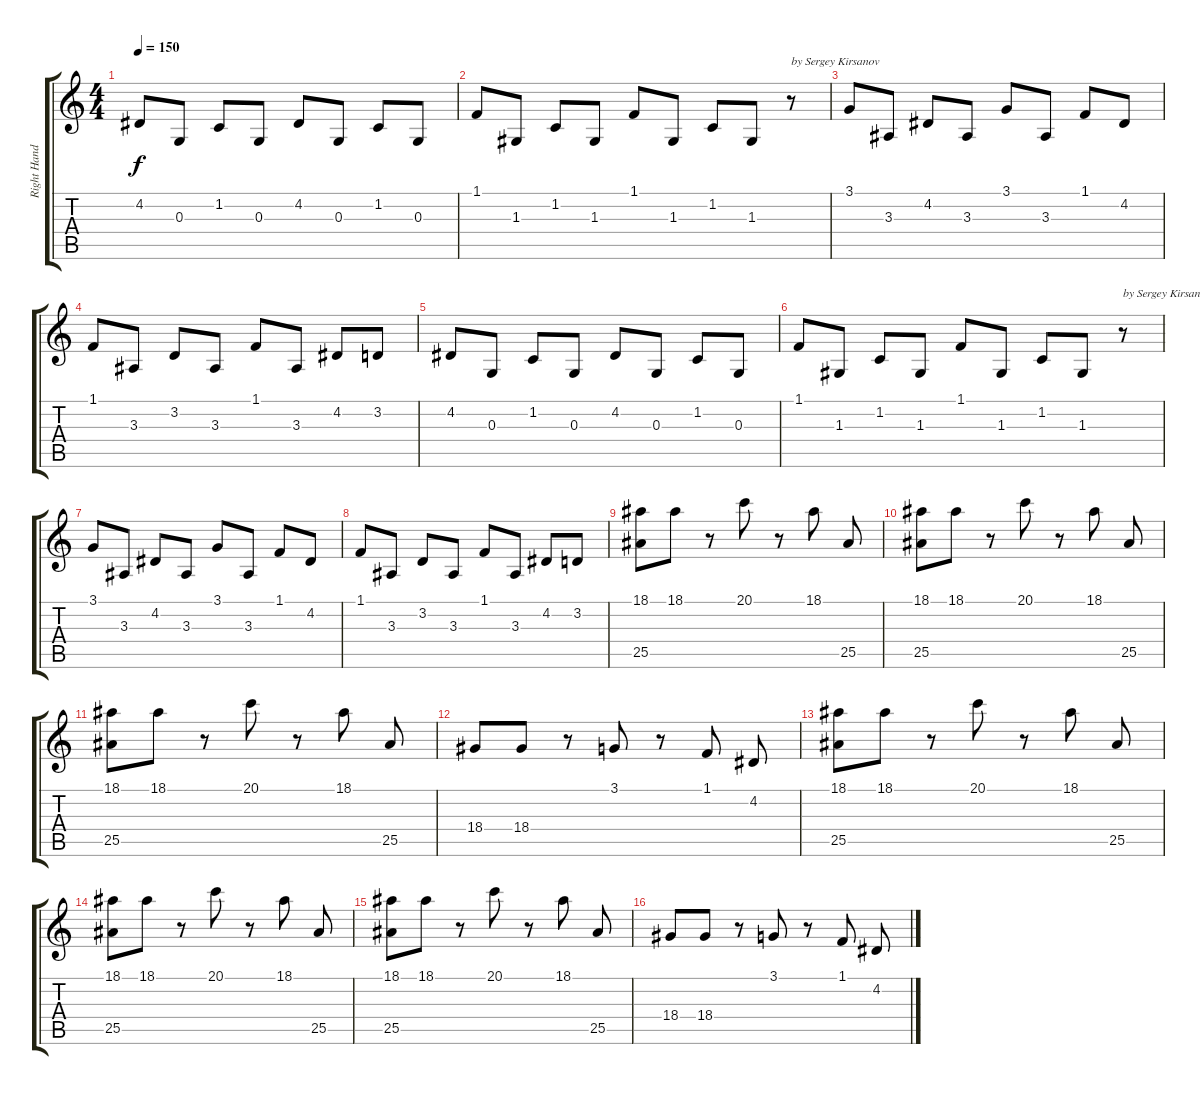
\track ("Right Hand" "Right Hand") {instrument acousticgrandpiano}
\staff {score tabs}
\tuning (E4 B3 G3 D3 A2 E2) {hide}
\ts (4 4)
\tempo 150
\clef g2
\ks c
4.2.8{dy f} 0.3.8 1.2.8 0.3.8 4.2.8 0.3.8 1.2.8 0.3.8 |
1.1.8 1.3.8 1.2.8 1.3.8 1.1.8 1.3.8 1.2.8 1.3.8 r.8{txt "by Sergey Kirsanov"} |
3.1.8 3.3.8 4.2.8 3.3.8 3.1.8 3.3.8 1.1.8 4.2.8 |
1.1.8 3.3.8 3.2.8 3.3.8 1.1.8 3.3.8 4.2.8 3.2.8 |
4.2.8 0.3.8 1.2.8 0.3.8 4.2.8 0.3.8 1.2.8 0.3.8 |
1.1.8 1.3.8 1.2.8 1.3.8 1.1.8 1.3.8 1.2.8 1.3.8 r.8{txt "by Sergey Kirsanov"} |
3.1.8 3.3.8 4.2.8 3.3.8 3.1.8 3.3.8 1.1.8 4.2.8 |
1.1.8 3.3.8 3.2.8 3.3.8 1.1.8 3.3.8 4.2.8 3.2.8 |
(18.1 25.5).8 18.1.8 r.8 20.1.8 r.8 18.1.8 25.5.8 |
(18.1 25.5).8 18.1.8 r.8 20.1.8 r.8 18.1.8 25.5.8 |
(18.1 25.5).8 18.1.8 r.8 20.1.8 r.8 18.1.8 25.5.8 |
18.4.8 18.4.8 r.8 3.1.8 r.8 1.1.8 4.2.8 |
(18.1 25.5).8 18.1.8 r.8 20.1.8 r.8 18.1.8 25.5.8 |
(18.1 25.5).8 18.1.8 r.8 20.1.8 r.8 18.1.8 25.5.8 |
(18.1 25.5).8 18.1.8 r.8 20.1.8 r.8 18.1.8 25.5.8 |
18.4.8 18.4.8 r.8 3.1.8 r.8 1.1.8 4.2.8
